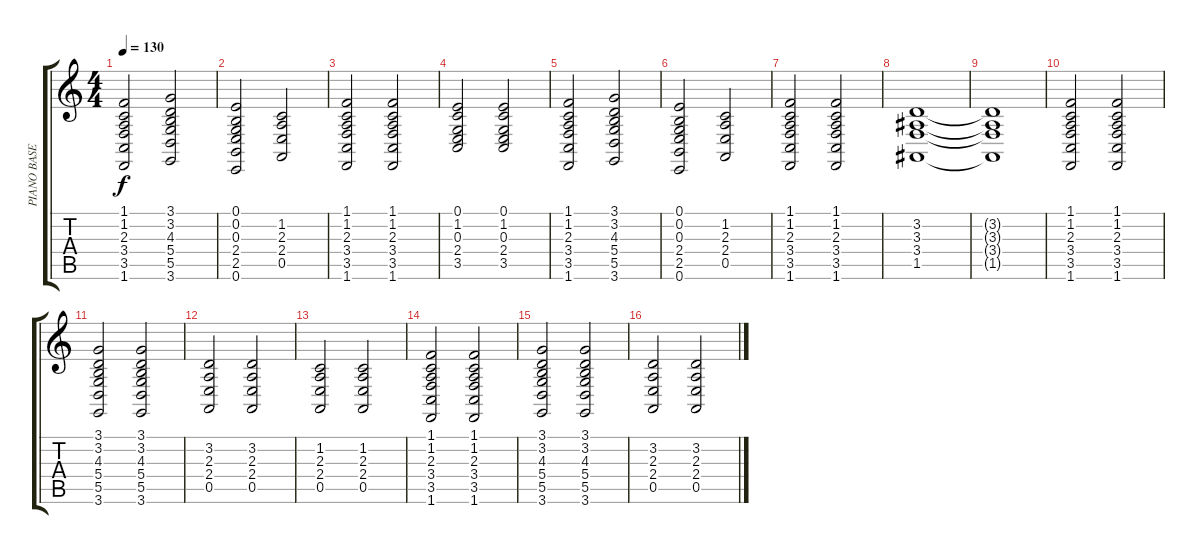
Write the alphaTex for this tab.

\track ("PIANO BASE" "PIANO BASE") {mute instrument brightacousticpiano}
\staff {score tabs}
\tuning (E4 B3 G3 D3 A2 E2) {hide}
\ts (4 4)
\tempo 130
\clef g2
\ks c
(1.1 1.2 2.3 3.4 3.5 1.6).2{dy f} (3.1 3.2 4.3 5.4 5.5 3.6).2 |
(0.1 0.2 0.3 2.4 2.5 0.6).2 (1.2 2.3 2.4 0.5).2 |
(1.1 1.2 2.3 3.4 3.5 1.6).2 (1.1 1.2 2.3 3.4 3.5 1.6).2 |
(0.1 1.2 0.3 2.4 3.5).2 (0.1 1.2 0.3 2.4 3.5).2 |
(1.1 1.2 2.3 3.4 3.5 1.6).2 (3.1 3.2 4.3 5.4 5.5 3.6).2 |
(0.1 0.2 0.3 2.4 2.5 0.6).2 (1.2 2.3 2.4 0.5).2 |
(1.1 1.2 2.3 3.4 3.5 1.6).2 (1.1 1.2 2.3 3.4 3.5 1.6).2 |
(3.2 3.3 3.4 1.5).1 |
(3.2{t} 3.3{t} 3.4{t} 1.5{t}).1 |
(1.1 1.2 2.3 3.4 3.5 1.6).2 (1.1 1.2 2.3 3.4 3.5 1.6).2 |
(3.1 3.2 4.3 5.4 5.5 3.6).2 (3.1 3.2 4.3 5.4 5.5 3.6).2 |
(3.2 2.3 2.4 0.5).2 (3.2 2.3 2.4 0.5).2 |
(1.2 2.3 2.4 0.5).2 (1.2 2.3 2.4 0.5).2 |
(1.1 1.2 2.3 3.4 3.5 1.6).2 (1.1 1.2 2.3 3.4 3.5 1.6).2 |
(3.1 3.2 4.3 5.4 5.5 3.6).2 (3.1 3.2 4.3 5.4 5.5 3.6).2 |
(3.2 2.3 2.4 0.5).2 (3.2 2.3 2.4 0.5).2
